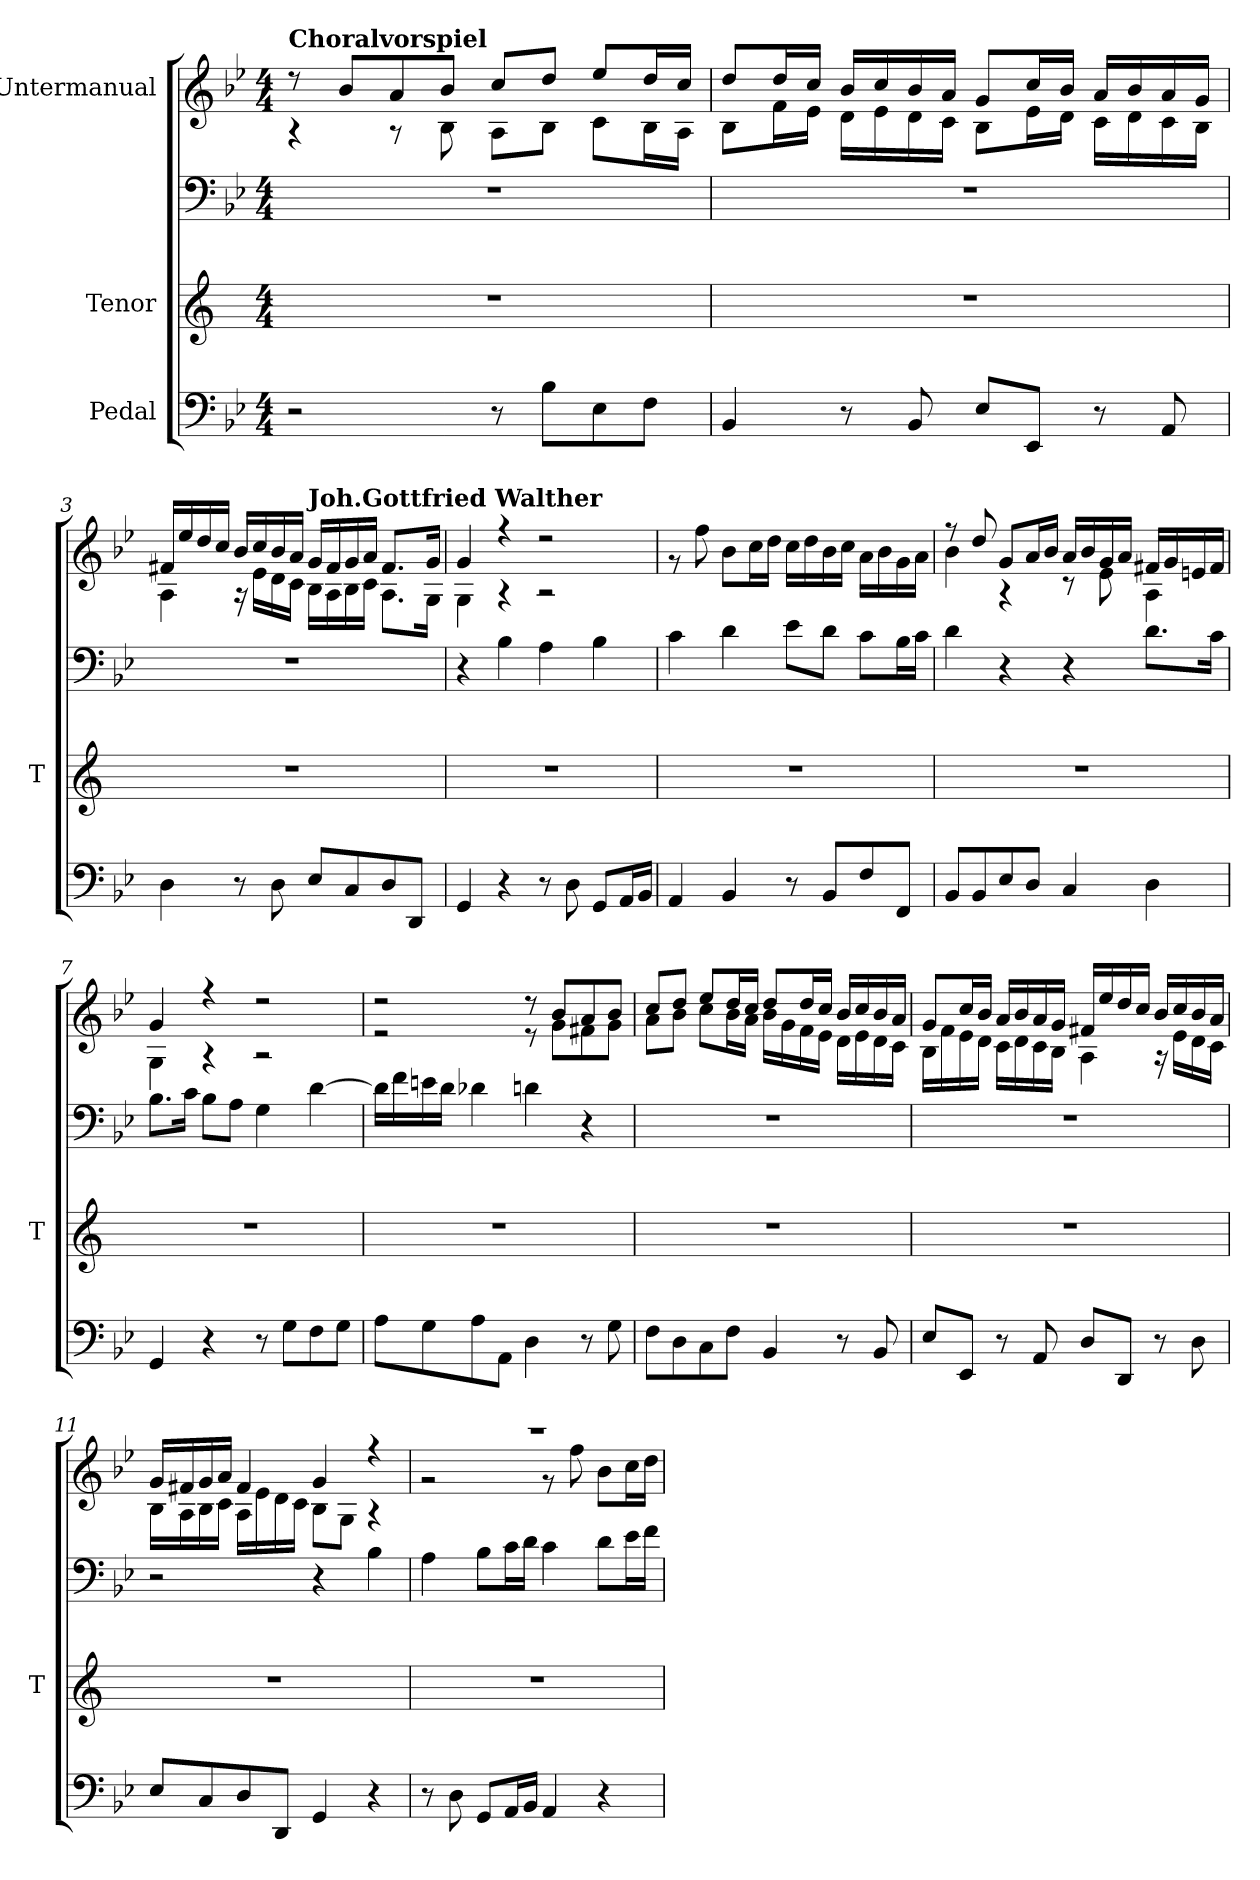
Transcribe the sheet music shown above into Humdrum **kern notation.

**kern	**kern	**kern	**kern
*part3	*part2	*part2	*part1
*staff4	*staff3	*staff2	*staff1
*I"Pedal	*I"Tenor	*	*I"Untermanual
*	*I'T	*	*
*clefF4	*clefG2	*clefF4	*clefG2
*k[b-e-]	*	*k[b-e-]	*k[b-e-]
*M4/4	*M4/4	*M4/4	*M4/4
=1	=1	=1	=1
*	*	*	*^
!	!	!	!LO:TX:a:B:t=Choralvorspiel	!
2r	1r	1r	8r	4r
.	.	.	8b-/L	.
.	.	.	8a/	8r
.	.	.	8b-/J	8B-\
8r	.	.	8cc/L	8A\L
8B-\L	.	.	8dd/J	8B-\J
8E-\	.	.	8ee-/L	8c\L
8F\J	.	.	16dd/L	16B-\L
.	.	.	16cc/JJ	16A\JJ
=2	=2	=2	=2	=2
4BB-/	1r	1r	8dd/L	8B-\L
.	.	.	16dd/L	16f\L
.	.	.	16cc/JJ	16e-\JJ
8r	.	.	16b-/LL	16d\LL
.	.	.	16cc/	16e-\
8BB-/	.	.	16b-/	16d\
.	.	.	16a/JJ	16c\JJ
8E-/L	.	.	8g/L	8B-\L
8EE-/J	.	.	16cc/L	16e-\L
.	.	.	16b-/JJ	16d\JJ
8r	.	.	16a/LL	16c\LL
.	.	.	16b-/	16d\
8AA/	.	.	16a/	16c\
.	.	.	16g/JJ	16B-\JJ
!!LO:LB:g=z	!!
=3	=3	=3	=3	=3
4D\	1r	1r	16f#X/LL	4A\
.	.	.	16ee-/	.
.	.	.	16dd/	.
.	.	.	16cc/JJ	.
8r	.	.	16b-/LL	16r
.	.	.	16cc/	16e-\LL
8D\	.	.	16b-/	16d\
.	.	.	16a/JJ	16c\JJ
!	!	!	!LO:TX:a:B:t=Joh.Gottfried Walther	!
8E-/L	.	.	16g/LL	16B-\LL
.	.	.	16f#/	16A\
8C/	.	.	16g/	16B-\
.	.	.	16a/JJ	16c\JJ
8D/	.	.	8.f#/L	8.A\L
8DD/J	.	.	.	.
.	.	.	16g/Jk	16G\Jk
!!LO:LB:g=z	!!
=4	=4	=4	=4	=4
4GG/	1r	4r	4g/	4G\
4r	.	4B-\	4r	4r
8r	.	4A\	2r	2r
8D\	.	.	.	.
8GG/L	.	4B-\	.	.
16AA/L	.	.	.	.
16BB-/JJ	.	.	.	.
=5	=5	=5	=5	=5
4AA/	1r	4c\	1ryy	8r
.	.	.	.	8ff\
4BB-/	.	4d\	.	8b-\L
.	.	.	.	16cc\L
.	.	.	.	16dd\JJ
8r	.	8e-\L	.	16cc\LL
.	.	.	.	16dd\
8BB-/L	.	8d\J	.	16b-\
.	.	.	.	16cc\JJ
8F/	.	8c\L	.	16a\LL
.	.	.	.	16b-\
8FF/J	.	16B-\L	.	16g\
.	.	16c\JJ	.	16a\JJ
!!LO:LB:g=z	!!
=6	=6	=6	=6	=6
8BB-/L	1r	4d\	8r	4b-\
8BB-/	.	.	8dd/	.
8E-/	.	4r	8g/L	4r
8D/J	.	.	16a/L	.
.	.	.	16b-/JJ	.
4C/	.	4r	16a/LL	8r
.	.	.	16b-/	.
.	.	.	16g/	8e-\
.	.	.	16a/JJ	.
4D\	.	8.d\L	16f#X/LL	4A\
.	.	.	16g/	.
.	.	.	16en/	.
.	.	16c\Jk	16f#/JJ	.
=7	=7	=7	=7	=7
4GG/	1r	8.B-\L	4g/	4G\
.	.	16c\Jk	.	.
4r	.	8B-\L	4r	4r
.	.	8A\J	.	.
8r	.	4G\	2r	2r
8G\L	.	.	.	.
8F\	.	[4d\	.	.
8G\J	.	.	.	.
!!LO:PB:g=z	!!
=8	=8	=8	=8	=8
8A\L	1r	16d\LL]	2r	2r
.	.	16f\	.	.
8G\	.	16en\	.	.
.	.	16d\JJ	.	.
8A\	.	4d-X\	.	.
8AA\J	.	.	.	.
4D\	.	4dn\	8r	8r
.	.	.	8b-/L	8g\L
8r	.	4r	8a/	8f#X\
8G\	.	.	8b-/J	8g\J
=9	=9	=9	=9	=9
8F\L	1r	1r	8cc/L	8a\L
8D\	.	.	8dd/J	8b-\J
8C\	.	.	8ee-/L	8cc\L
8F\J	.	.	16dd/L	16b-\L
.	.	.	16cc/JJ	16a\JJ
4BB-/	.	.	8dd/L	16b-\LL
.	.	.	.	16g\
.	.	.	16dd/L	16f\
.	.	.	16cc/JJ	16e-\JJ
8r	.	.	16b-/LL	16d\LL
.	.	.	16cc/	16e-\
8BB-/	.	.	16b-/	16d\
.	.	.	16a/JJ	16c\JJ
!!LO:LB:g=z	!!
=10	=10	=10	=10	=10
8E-/L	1r	1r	8g/L	16B-\LL
.	.	.	.	16f\
8EE-/J	.	.	16cc/L	16e-\
.	.	.	16b-/JJ	16d\JJ
8r	.	.	16a/LL	16c\LL
.	.	.	16b-/	16d\
8AA/	.	.	16a/	16c\
.	.	.	16g/JJ	16B-\JJ
8D/L	.	.	16f#X/LL	4A\
.	.	.	16ee-/	.
8DD/J	.	.	16dd/	.
.	.	.	16cc/JJ	.
8r	.	.	16b-/LL	16r
.	.	.	16cc/	16e-\LL
8D\	.	.	16b-/	16d\
.	.	.	16a/JJ	16c\JJ
!!LO:LB:g=z	!!
=11	=11	=11	=11	=11
8E-/L	1r	2r	16g/LL	16B-\LL
.	.	.	16f#X/	16A\
8C/	.	.	16g/	16B-\
.	.	.	16a/JJ	16c\JJ
8D/	.	.	4f#/	16A\LL
.	.	.	.	16e-\
8DD/J	.	.	.	16d\
.	.	.	.	16c\JJ
4GG/	.	4r	4g/	8B-\L
.	.	.	.	8G\J
4r	.	4B-\	4r	4r
=12	=12	=12	=12	=12
8r	1r	4A\	1r	2r
8D\	.	.	.	.
8GG/L	.	8B-\L	.	.
16AA/L	.	16c\L	.	.
16BB-/JJ	.	16d\JJ	.	.
4AA/	.	4c\	.	8r
.	.	.	.	8ff\
4r	.	8d\L	.	8b-\L
.	.	16e-\L	.	16cc\L
.	.	16f\JJ	.	16dd\JJ
*	*	*	*v	*v
=	=	=	=
*-	*-	*-	*-
